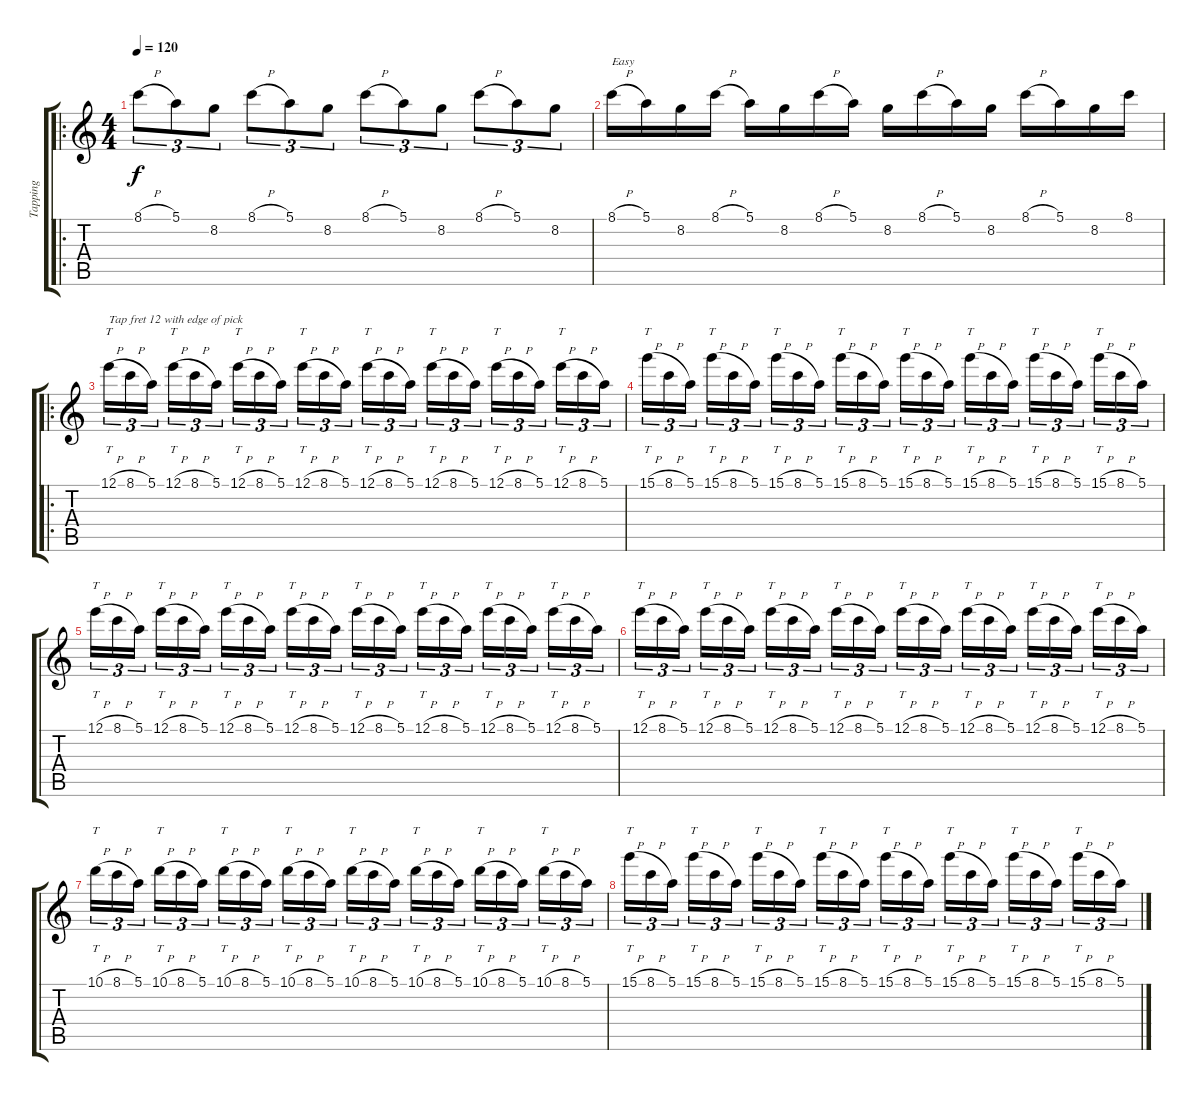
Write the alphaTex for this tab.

\track ("Tapping" "Tapping") {instrument distortionguitar}
\staff {score tabs}
\tuning (E4 B3 G3 D3 A2 E2) {hide}
\ro
\ts (4 4)
\tempo 120
\clef g2
\ks c
8.1{h}.8{tu (3 2) dy f instrument distortionguitar} 5.1.8{tu (3 2)} 8.2.8{tu (3 2)} 8.1{h}.8{tu (3 2)} 5.1.8{tu (3 2)} 8.2.8{tu (3 2)} 8.1{h}.8{tu (3 2)} 5.1.8{tu (3 2)} 8.2.8{tu (3 2)} 8.1{h}.8{tu (3 2)} 5.1.8{tu (3 2)} 8.2.8{tu (3 2)} |
8.1{h}.16{txt "Easy"} 5.1.16 8.2.16 8.1{h}.16 5.1.16 8.2.16 8.1{h}.16 5.1.16 8.2.16 8.1{h}.16 5.1.16 8.2.16 8.1{h}.16 5.1.16 8.2.16 8.1.16 |
\ro
12.1{h}.16{tt tu (3 2) txt "Tap fret 12 with edge of pick"} 8.1{h}.16{tu (3 2)} 5.1.16{tu (3 2)} 12.1{h}.16{tt tu (3 2)} 8.1{h}.16{tu (3 2)} 5.1.16{tu (3 2)} 12.1{h}.16{tt tu (3 2)} 8.1{h}.16{tu (3 2)} 5.1.16{tu (3 2)} 12.1{h}.16{tt tu (3 2)} 8.1{h}.16{tu (3 2)} 5.1.16{tu (3 2)} 12.1{h}.16{tt tu (3 2)} 8.1{h}.16{tu (3 2)} 5.1.16{tu (3 2)} 12.1{h}.16{tt tu (3 2)} 8.1{h}.16{tu (3 2)} 5.1.16{tu (3 2)} 12.1{h}.16{tt tu (3 2)} 8.1{h}.16{tu (3 2)} 5.1.16{tu (3 2)} 12.1{h}.16{tt tu (3 2)} 8.1{h}.16{tu (3 2)} 5.1.16{tu (3 2)} |
15.1{h}.16{tt tu (3 2)} 8.1{h}.16{tu (3 2)} 5.1.16{tu (3 2)} 15.1{h}.16{tt tu (3 2)} 8.1{h}.16{tu (3 2)} 5.1.16{tu (3 2)} 15.1{h}.16{tt tu (3 2)} 8.1{h}.16{tu (3 2)} 5.1.16{tu (3 2)} 15.1{h}.16{tt tu (3 2)} 8.1{h}.16{tu (3 2)} 5.1.16{tu (3 2)} 15.1{h}.16{tt tu (3 2)} 8.1{h}.16{tu (3 2)} 5.1.16{tu (3 2)} 15.1{h}.16{tt tu (3 2)} 8.1{h}.16{tu (3 2)} 5.1.16{tu (3 2)} 15.1{h}.16{tt tu (3 2)} 8.1{h}.16{tu (3 2)} 5.1.16{tu (3 2)} 15.1{h}.16{tt tu (3 2)} 8.1{h}.16{tu (3 2)} 5.1.16{tu (3 2)} |
12.1{h}.16{tt tu (3 2)} 8.1{h}.16{tu (3 2)} 5.1.16{tu (3 2)} 12.1{h}.16{tt tu (3 2)} 8.1{h}.16{tu (3 2)} 5.1.16{tu (3 2)} 12.1{h}.16{tt tu (3 2)} 8.1{h}.16{tu (3 2)} 5.1.16{tu (3 2)} 12.1{h}.16{tt tu (3 2)} 8.1{h}.16{tu (3 2)} 5.1.16{tu (3 2)} 12.1{h}.16{tt tu (3 2)} 8.1{h}.16{tu (3 2)} 5.1.16{tu (3 2)} 12.1{h}.16{tt tu (3 2)} 8.1{h}.16{tu (3 2)} 5.1.16{tu (3 2)} 12.1{h}.16{tt tu (3 2)} 8.1{h}.16{tu (3 2)} 5.1.16{tu (3 2)} 12.1{h}.16{tt tu (3 2)} 8.1{h}.16{tu (3 2)} 5.1.16{tu (3 2)} |
12.1{h}.16{tt tu (3 2)} 8.1{h}.16{tu (3 2)} 5.1.16{tu (3 2)} 12.1{h}.16{tt tu (3 2)} 8.1{h}.16{tu (3 2)} 5.1.16{tu (3 2)} 12.1{h}.16{tt tu (3 2)} 8.1{h}.16{tu (3 2)} 5.1.16{tu (3 2)} 12.1{h}.16{tt tu (3 2)} 8.1{h}.16{tu (3 2)} 5.1.16{tu (3 2)} 12.1{h}.16{tt tu (3 2)} 8.1{h}.16{tu (3 2)} 5.1.16{tu (3 2)} 12.1{h}.16{tt tu (3 2)} 8.1{h}.16{tu (3 2)} 5.1.16{tu (3 2)} 12.1{h}.16{tt tu (3 2)} 8.1{h}.16{tu (3 2)} 5.1.16{tu (3 2)} 12.1{h}.16{tt tu (3 2)} 8.1{h}.16{tu (3 2)} 5.1.16{tu (3 2)} |
10.1{h}.16{tt tu (3 2)} 8.1{h}.16{tu (3 2)} 5.1.16{tu (3 2)} 10.1{h}.16{tt tu (3 2)} 8.1{h}.16{tu (3 2)} 5.1.16{tu (3 2)} 10.1{h}.16{tt tu (3 2)} 8.1{h}.16{tu (3 2)} 5.1.16{tu (3 2)} 10.1{h}.16{tt tu (3 2)} 8.1{h}.16{tu (3 2)} 5.1.16{tu (3 2)} 10.1{h}.16{tt tu (3 2)} 8.1{h}.16{tu (3 2)} 5.1.16{tu (3 2)} 10.1{h}.16{tt tu (3 2)} 8.1{h}.16{tu (3 2)} 5.1.16{tu (3 2)} 10.1{h}.16{tt tu (3 2)} 8.1{h}.16{tu (3 2)} 5.1.16{tu (3 2)} 10.1{h}.16{tt tu (3 2)} 8.1{h}.16{tu (3 2)} 5.1.16{tu (3 2)} |
15.1{h}.16{tt tu (3 2)} 8.1{h}.16{tu (3 2)} 5.1.16{tu (3 2)} 15.1{h}.16{tt tu (3 2)} 8.1{h}.16{tu (3 2)} 5.1.16{tu (3 2)} 15.1{h}.16{tt tu (3 2)} 8.1{h}.16{tu (3 2)} 5.1.16{tu (3 2)} 15.1{h}.16{tt tu (3 2)} 8.1{h}.16{tu (3 2)} 5.1.16{tu (3 2)} 15.1{h}.16{tt tu (3 2)} 8.1{h}.16{tu (3 2)} 5.1.16{tu (3 2)} 15.1{h}.16{tt tu (3 2)} 8.1{h}.16{tu (3 2)} 5.1.16{tu (3 2)} 15.1{h}.16{tt tu (3 2)} 8.1{h}.16{tu (3 2)} 5.1.16{tu (3 2)} 15.1{h}.16{tt tu (3 2)} 8.1{h}.16{tu (3 2)} 5.1.16{tu (3 2)}
